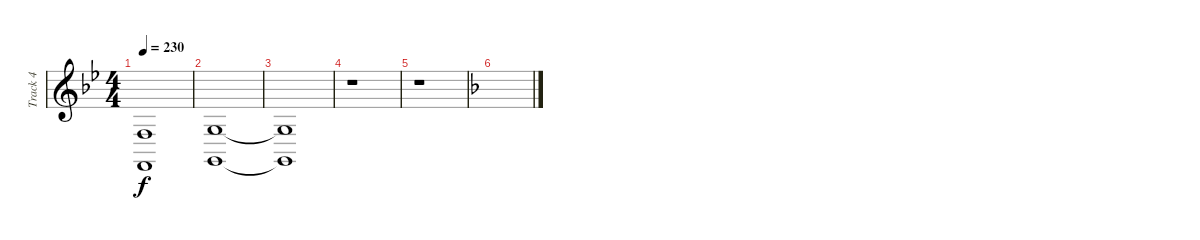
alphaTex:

\track ("Track 4" "Track 4") {instrument stringensemble1}
\staff {score}
\tuning (D4 A3 F3 C3 G2 D2) {hide}
\ts (4 4)
\tempo 230
\clef g2
\ks gminor
(0.3 3.6).1{dy f} |
(2.3 0.5).1 |
(2.3{t} 0.5{t}).1 |
r.1 |
r.1 |
\ks dminor
